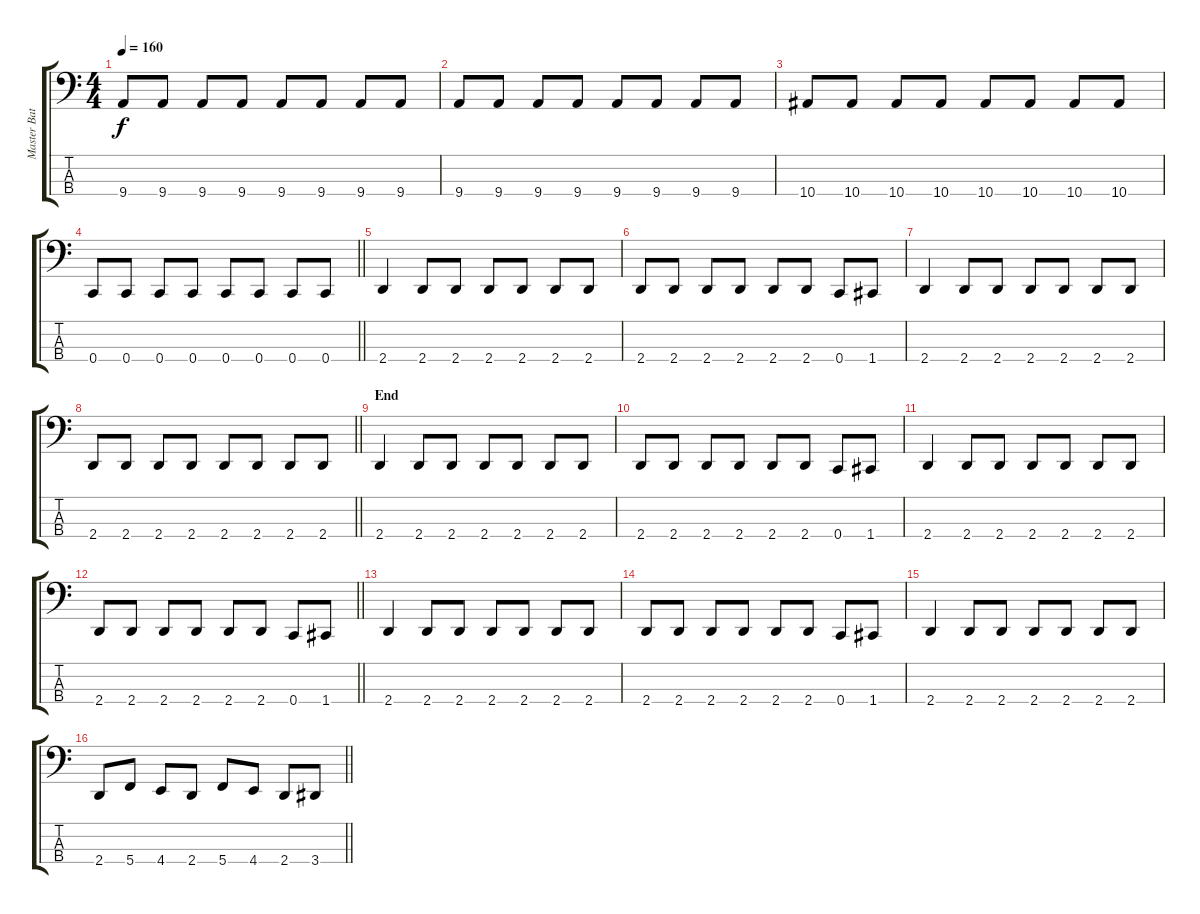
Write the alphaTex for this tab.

\track ("Master Bates" "Master Bat") {instrument electricbassfinger}
\staff {score tabs}
\tuning (F2 C2 G1 C1) {hide}
\ts (4 4)
\section ("" "")
\tempo 160
\clef f4
\ks c
9.4.8{dy f} 9.4.8 9.4.8 9.4.8 9.4.8 9.4.8 9.4.8 9.4.8 |
9.4.8 9.4.8 9.4.8 9.4.8 9.4.8 9.4.8 9.4.8 9.4.8 |
10.4.8 10.4.8 10.4.8 10.4.8 10.4.8 10.4.8 10.4.8 10.4.8 |
\barLineRight lightlight
0.4.8 0.4.8 0.4.8 0.4.8 0.4.8 0.4.8 0.4.8 0.4.8 |
\section ("" "")
2.4.4 2.4.8 2.4.8 2.4.8 2.4.8 2.4.8 2.4.8 |
2.4.8 2.4.8 2.4.8 2.4.8 2.4.8 2.4.8 0.4.8 1.4.8 |
2.4.4 2.4.8 2.4.8 2.4.8 2.4.8 2.4.8 2.4.8 |
\barLineRight lightlight
2.4.8 2.4.8 2.4.8 2.4.8 2.4.8 2.4.8 2.4.8 2.4.8 |
\section ("" "End")
2.4.4 2.4.8 2.4.8 2.4.8 2.4.8 2.4.8 2.4.8 |
2.4.8 2.4.8 2.4.8 2.4.8 2.4.8 2.4.8 0.4.8 1.4.8 |
2.4.4 2.4.8 2.4.8 2.4.8 2.4.8 2.4.8 2.4.8 |
\barLineRight lightlight
2.4.8 2.4.8 2.4.8 2.4.8 2.4.8 2.4.8 0.4.8 1.4.8 |
\section ("" "")
2.4.4 2.4.8 2.4.8 2.4.8 2.4.8 2.4.8 2.4.8 |
2.4.8 2.4.8 2.4.8 2.4.8 2.4.8 2.4.8 0.4.8 1.4.8 |
2.4.4 2.4.8 2.4.8 2.4.8 2.4.8 2.4.8 2.4.8 |
\barLineRight lightlight
2.4.8 5.4.8 4.4.8 2.4.8 5.4.8 4.4.8 2.4.8 3.4.8
